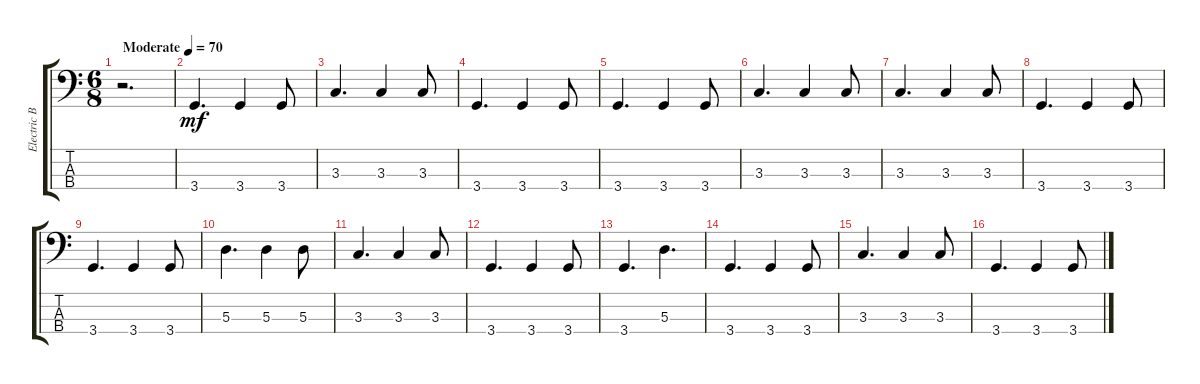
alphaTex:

\track ("Electric Bass" "Electric B") {instrument electricbassfinger}
\staff {score tabs}
\tuning (G2 D2 A1 E1) {hide}
\ts (6 8)
\tempo (70 "Moderate")
\clef f4
\ks c
r.2{d dy mf instrument electricbassfinger} |
3.4.4{d} 3.4.4 3.4.8 |
3.3.4{d} 3.3.4 3.3.8 |
3.4.4{d} 3.4.4 3.4.8 |
3.4.4{d} 3.4.4 3.4.8 |
3.3.4{d} 3.3.4 3.3.8 |
3.3.4{d} 3.3.4 3.3.8 |
3.4.4{d} 3.4.4 3.4.8 |
3.4.4{d} 3.4.4 3.4.8 |
5.3.4{d} 5.3.4 5.3.8 |
3.3.4{d} 3.3.4 3.3.8 |
3.4.4{d} 3.4.4 3.4.8 |
3.4.4{d} 5.3.4{d} |
3.4.4{d} 3.4.4 3.4.8 |
3.3.4{d} 3.3.4 3.3.8 |
3.4.4{d} 3.4.4 3.4.8
